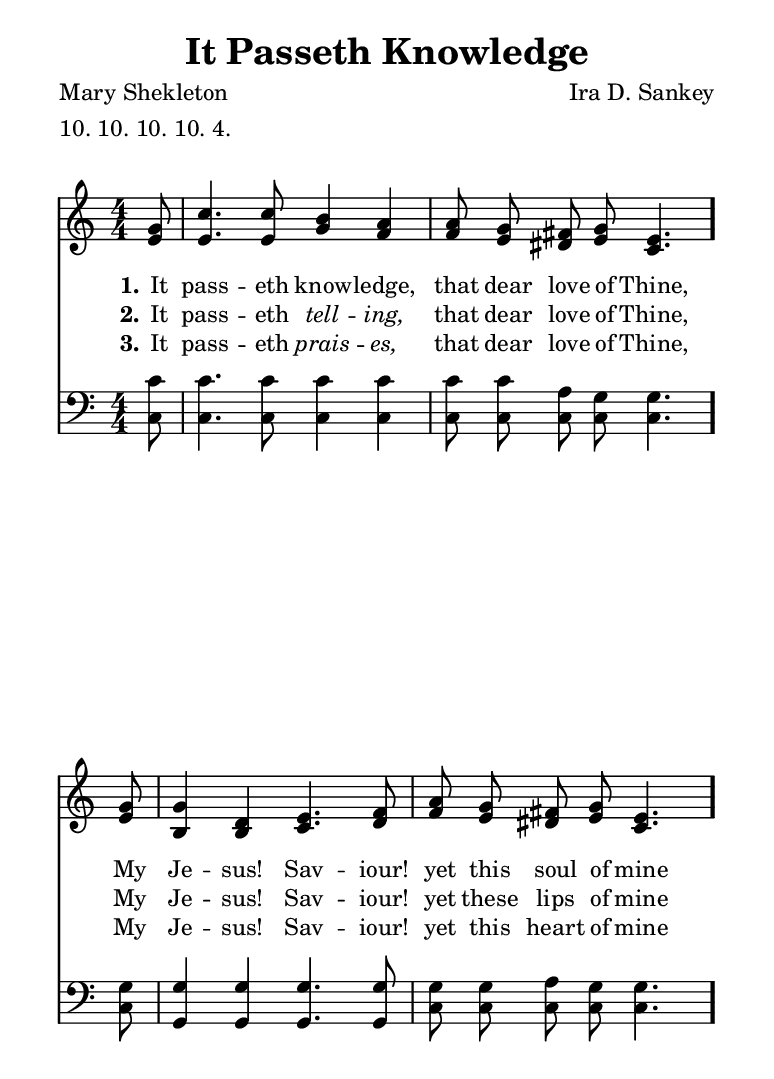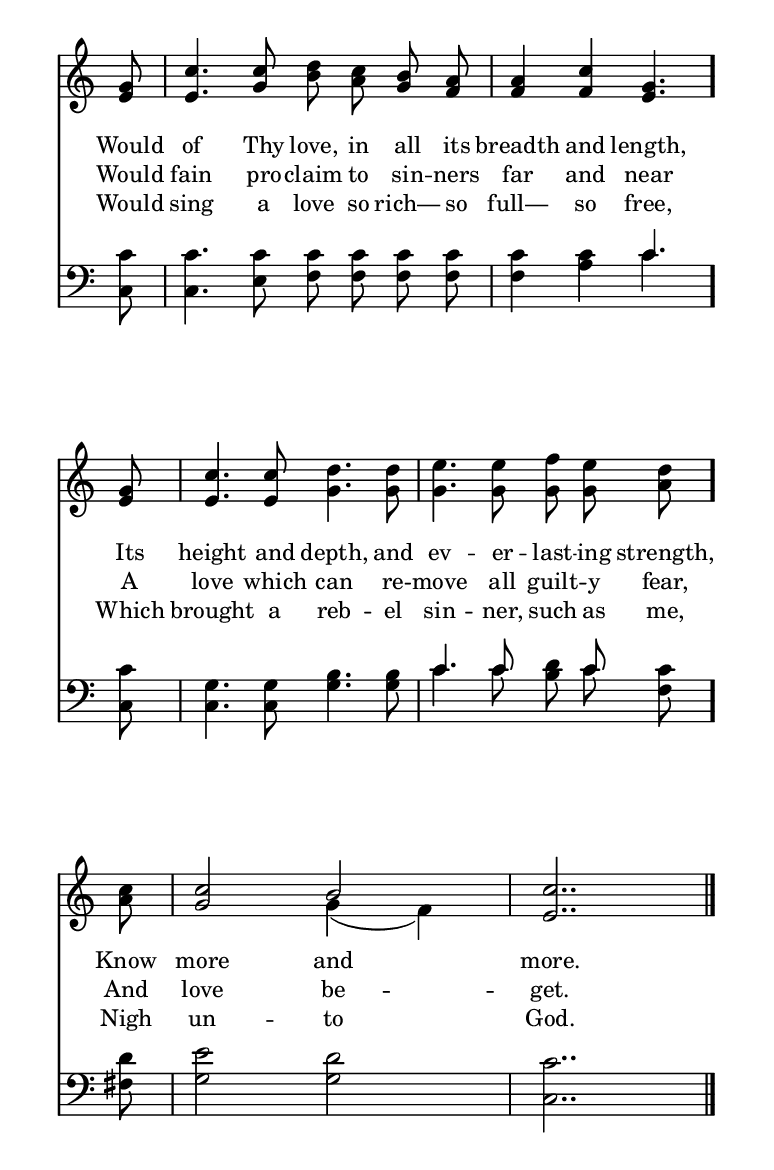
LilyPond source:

\include "common/global.ily"
\paper {
  \include "common/paper.ily"
}

\header{
  hymnnumber = "229"
  title = "It Passeth Knowledge"
  tunename = "It Passeth Knowledge" % see https://hymnary.org/tune/it_passeth_knowledge_that_dear_sankey
  meter = "10. 10. 10. 10. 4." % original has 10. 10. 10. 4.
  poet = "Mary Shekleton" % see https://hymnary.org/text/it_passeth_knowledge_that_dear_love_of
  composer = "Ira D. Sankey" % see https://hymnary.org/tune/it_passeth_knowledge_that_dear_sankey
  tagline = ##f
}

global = {
  \include "common/overrides.ily"
  \override Staff.TimeSignature.style = #'numbered
  \time 4/4
  \override Score.MetronomeMark.transparent = ##t % hide all fermata changes too
  \tempo 4=80
  \key c \major
  \partial 8
  \autoBeamOff
}

patternA = { c8 | c4. c8 c4 c | c8 c c c c4. }
patternB = { c8 | c4 c c4. c8 | c c c c c4. }
patternC = { c8 | c4. c8 c c c c | c4 c c4. }
patternD = { c8 | c4. c8 c4. c8 | c4. c8 c c c }
patternE = { c8 | c2 c2 | c2.. }

notesSoprano = {
\global
\relative c'' {

  g8 | c4. c8 b4 a | a8 g fis g e4.
  g8 | g4 d e4. f8 | a g fis g e4.
  g8 | c4. c8 d c b a | a4 c g4. \eogbreak
  g8 | c4. c8 d4. d8 | e4. e8 f e d
  c8 | c2 b2 | c2..

  \bar "|."

}
}

notesAlto = {
\global
\relative e' {

  \changePitch \patternA { e | e e g f | f e dis e c }
  \changePitch \patternB { e | b b c d | f e dis e c }
  \changePitch \patternC { e | e g b a g f | f f e }
  \changePitch \patternD { e | e e g g | g g g g a }
  a8 | g2 g4( f) e2..

}
}

notesTenor = {
\global
\relative a {

  \changePitch \patternA { c | c c c c | c c a g g }
  \changePitch \patternB { g | g g g g | g g a g g }
  \changePitch \patternC { c | c c c c c c | c c c }
  \changePitch \patternD { c | g g b b | c c d c c }
  \changePitch \patternE { d | e d | c }

}
}

notesBass = {
\global
\relative f {

  \changePitch \patternA { c | c c c c | c c c c c }
  \changePitch \patternB { c | g g g g | c c c c c }
  \changePitch \patternC { c | c e f f f f | f a c }
  \changePitch \patternD { c, | c c g' g | c c b c f, }
  \changePitch \patternE { fis | g g | c, }

}
}

wordsA = \lyricmode {
\set stanza = "1."

It pass -- eth know -- ledge, that dear love of Thine, \bar "."
My Je -- sus! Sav -- iour! yet this soul of mine \bar "."
Would of Thy love, in all its breadth and length, \bar "."
Its height and depth, and ev -- er -- last -- ing strength, \bar "."
Know more and more. \bar "."

}

wordsB = \lyricmode {
\set stanza = "2."

It pass -- eth \italicsOn tell -- ing, \italicsOff that dear love of Thine,
My Je -- sus! Sav -- iour! yet these lips of mine
Would fain pro -- claim to sin -- ners far and near
A love which can re -- move all guilt -- y fear,
And love be -- get.

}

wordsC = \lyricmode {
\set stanza = "3."

It pass -- eth \italicsOn prais -- es, \italicsOff that dear love of Thine,
My Je -- sus! Sav -- iour! yet this heart of mine
Would sing a love so rich— so full— so free,
Which brought a reb -- el sin -- ner, such as me,
Nigh un -- to God.

}

wordsD = \markuplist {

\line { But though I cannot tell or sing or know }
\line { The fullness of Thy love while here below, }
\line { My empty vessel I may freely bring—}
\line { O Thou who art of love the living spring, }
\line { { \hspace #2 } My vessel fill. }

}

wordsE = \markuplist {

\line { I \italic am an empty vessel—scarce one thought }
\line { Or look of love to Thee I’ve ever brought; }
\line { Yet I \italic may come, and come again to Thee }
\line { With this, the needy children’s only plea—}
% `\italic { }` would get stripped in getlyrics
\line { { \hspace #2 } \italic “Thou \italic lovest \italic me!” }

}

wordsF = \markuplist {

\line { Oh, fill me, Jesus, Saviour, with Thy love; }
\line { Lead, lead me to the living fount above! }
\line { Thither may I in simple faith draw nigh }
\line { And never to another fountain fly, }
\line { { \hspace #2 } But unto Thee. }

}

wordsG = \markuplist {

\line { And Jesus, when Thee face to face I see, }
\line { When on Thy lofty throne I sit with Thee; }
\line { Then of Thy love in all its breadth and length, }
\line { Its height and depth, its everlasting strength, }
\line { { \hspace #2 } My soul shall sing. }

}

\score {
  \context ChoirStaff <<
    \context Staff = upper <<
      \set Staff.autoBeaming = ##f
      \set ChoirStaff.systemStartDelimiter = #'SystemStartBar
      \set ChoirStaff.printPartCombineTexts = ##f
      \partcombine #'(2 . 11) \notesSoprano \notesAlto
      \context NullVoice = sopranos { \voiceOne << \notesSoprano >> }
      \context Lyrics = one   \lyricsto sopranos \wordsA
      \context Lyrics = two   \lyricsto sopranos \wordsB
      \context Lyrics = three \lyricsto sopranos \wordsC
    >>
    \context Staff = men <<
      \set Staff.autoBeaming = ##f
      \clef bass
      \set ChoirStaff.printPartCombineTexts = ##f
      \partcombine #'(2 . 11) \notesTenor \notesBass
    >>
  >>
  \layout {
    \include "common/layout.ily"
  }
  #(cond ((ly:get-option 'eog-midi-permitted) #{ \midi{
    \include "common/midi.ily"
  } #}))
}

% Slightly less vspace is used to separate verses than is usual, in order to
% fit the verses vertically on the page. They could be arranged in two columns,
% but that leaves a lot of system-system spacing.
\markup { \fill-line { \vcenter \column {
  \vspace #1
  \line{ \bold 4 \column { \wordsD } } \combine \null \vspace #0.3
  \line{ \bold 5 \column { \wordsE } } \combine \null \vspace #0.3
  \line{ \bold 6 \column { \wordsF } } \combine \null \vspace #0.3
  \line{ \bold 7 \column { \wordsG } }
} } }

\version "2.19.49"  % necessary for upgrading to future LilyPond versions.

% vi:set et ts=2 sw=2 ai nocindent syntax=lilypond:
